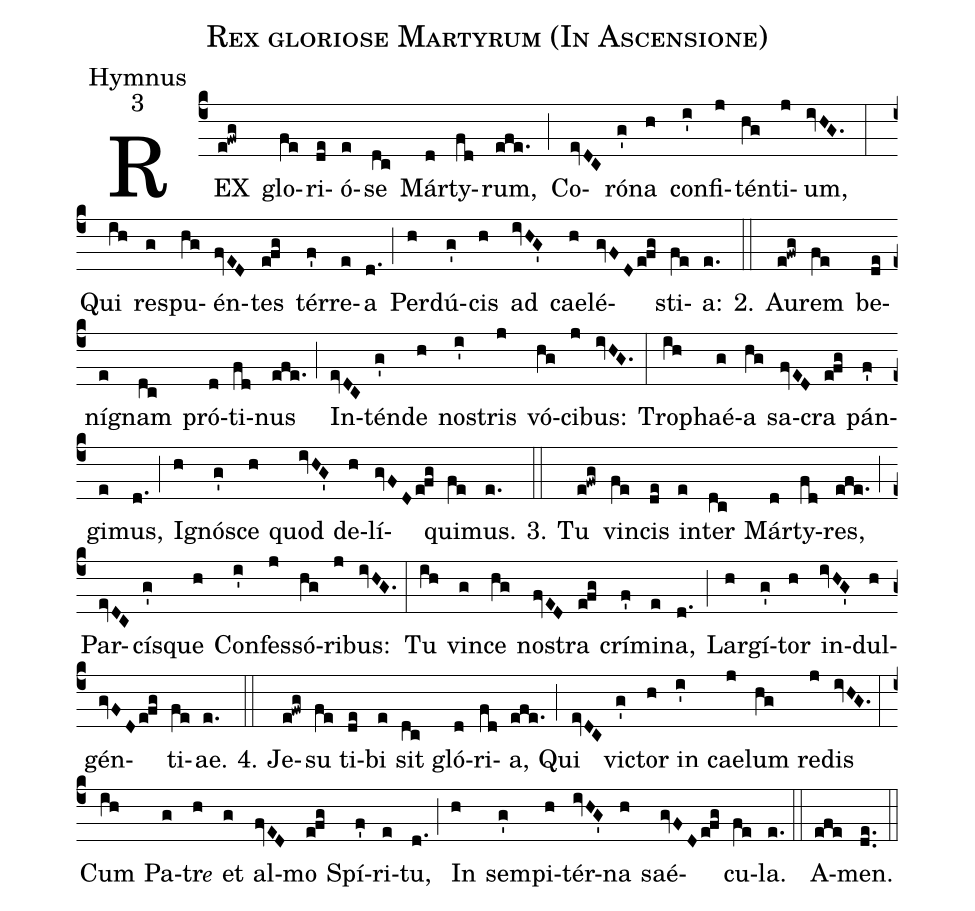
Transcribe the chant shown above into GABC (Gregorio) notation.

name:Rex gloriose Martyrum (In Ascensione);
office-part:Hymnus;
mode:3;
%%
(c4) REX(e!fwg) glo(fe)ri(de)ó(e)se(dc) Már(d)ty(fd)rum,(efe.) (;) Co(evDC)ró(g')na(h) con(i')fi(j)tén(hg)ti(j)um,(ivHG.) (:) Qui(ih) re(g)spu(hg)én(fvED)tes(e!fg) tér(f')re(e)a(d.) (;) Per(h)dú(g')cis(h) ad(ivHG') cae(h)lé(gvFD/e!fg)sti(fe)a:(e.) 2.(::) Au(e!fwg)rem(fe) be(de)ní(e)gnam(dc) pró(d)ti(fd)nus(efe.) (;) In(evDC)tén(g')de(h) no(i')stris(j) vó(hg)ci(j)bus:(ivHG.) (:) Tro(ih)phaé(g)a(hg) sa(fvED)cra(e!fg) pán(f')gi(e)mus,(d.) (;) I(h)gnó(g')sce(h) quod(ivHG') de(h)lí(gvFD/e!fg)qui(fe)mus.(e.) 3.(::) Tu(e!fwg) vin(fe)cis(de) in(e)ter(dc) Már(d)ty(fd)res,(efe.) (;) Par(evDC)cí(g')sque(h) Con(i')fes(j)só(hg)ri(j)bus:(ivHG.) (:) Tu(ih) vin(g)ce(hg) no(fvED)stra(e!fg) crí(f')mi(e)na,(d.) (;) Lar(h)gí(g')tor(h) in(ivHG')dul(h)gén(gvFD/e!fg)ti(fe)ae.(e.) 4.(::) Je(e!fwg)su(fe) ti(de)bi(e) sit(dc) gló(d)ri(fd)a,(efe.) (;) Qui(evDC) vic(g')tor(h) in(i') cae(j)lum(hg) re(j)dis(ivHG.) (:) Cum(ih) Pa(g)tr<e>e</e>(h) et(g) al(fvED)mo(e!fg) Spí(f')ri(e)tu,(d.) (;) In(h) sem(g')pi(h)tér(ivHG')na(h) saé(gvFD/e!fg)cu(fe)la.(e.) (::) A(efe)men.(de..) (::)
